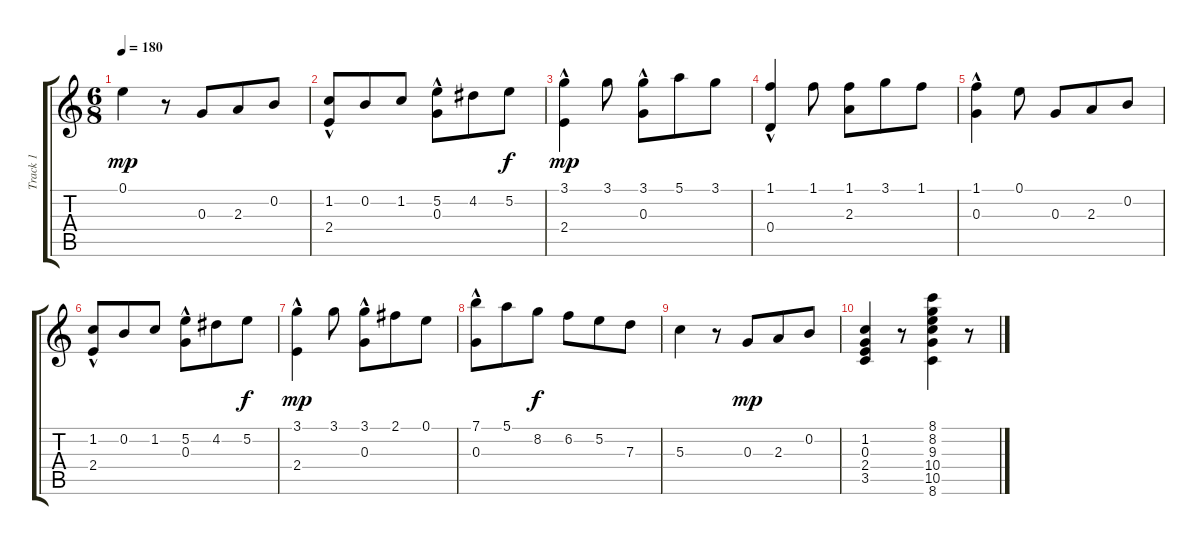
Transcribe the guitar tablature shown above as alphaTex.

\track ("Track 1" "Track 1") {instrument acousticguitarnylon}
\staff {score tabs}
\tuning (E4 B3 G3 D3 A2 E2) {hide}
\ts (6 8)
\tempo 180
\clef g2
\ks c
0.1.4{dy mp} r.8 0.3.8 2.3.8 0.2.8 |
(1.2 2.4{hac}).8 0.2.8 1.2.8 (5.2 0.3{hac}).8 4.2.8 5.2.8{dy f} |
(3.1 2.4{hac}).4{dy mp} 3.1.8 (3.1 0.3{hac}).8 5.1.8 3.1.8 |
(1.1 0.4{hac}).4 1.1.8 (1.1 2.3).8 3.1.8 1.1.8 |
(1.1 0.3{hac}).4 0.1.8 0.3.8 2.3.8 0.2.8 |
(1.2 2.4{hac}).8 0.2.8 1.2.8 (5.2 0.3{hac}).8 4.2.8 5.2.8{dy f} |
(3.1 2.4{hac}).4{dy mp} 3.1.8 (3.1 0.3{hac}).8 2.1.8 0.1.8 |
(7.1 0.3{hac}).8 5.1.8 8.2.8{dy f} 6.2.8 5.2.8 7.3.8 |
5.3.4 r.8 0.3.8{dy mp} 2.3.8 0.2.8 |
(1.2 0.3 2.4 3.5).4 r.8 (8.1 8.2 9.3 10.4 10.5 8.6).4 r.8
